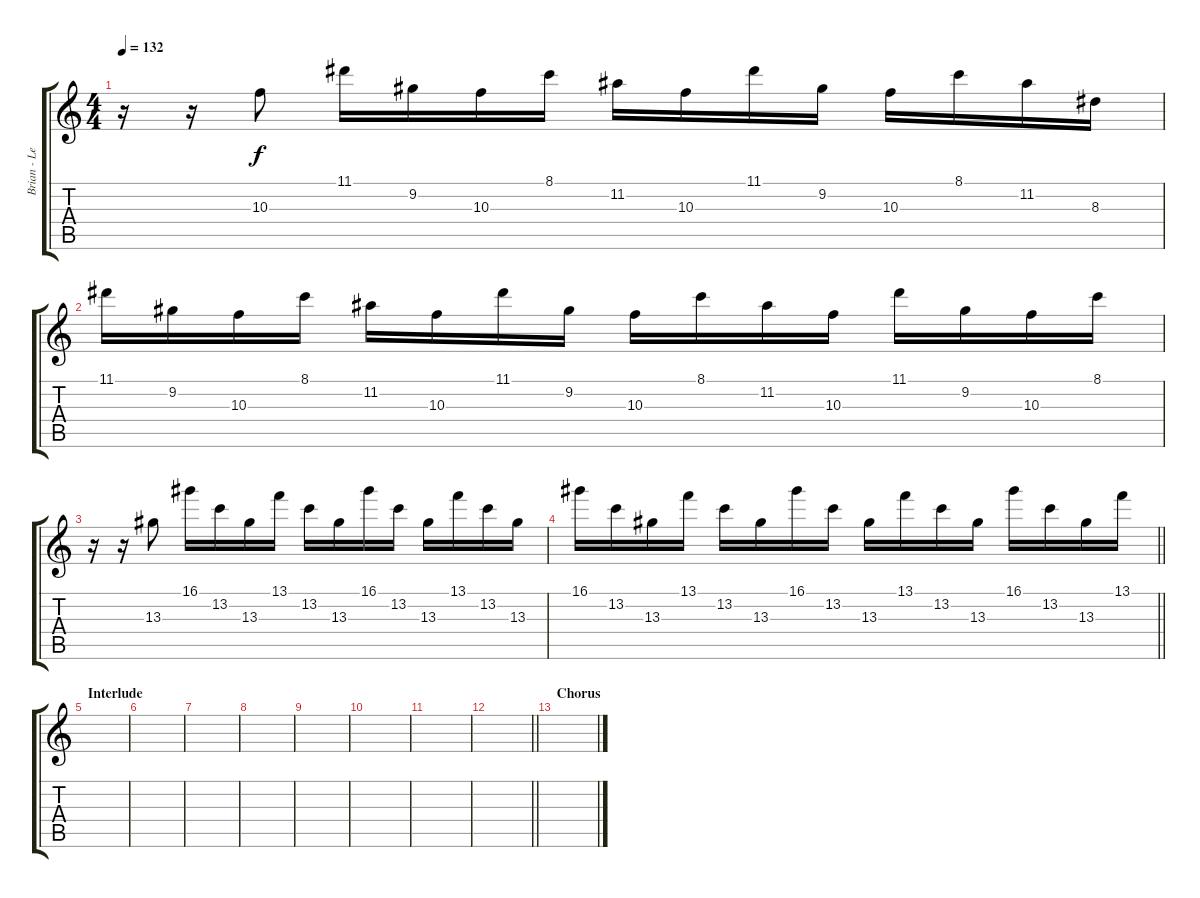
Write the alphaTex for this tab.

\track ("Brian - Lead Guitar" "Brian - Le") {instrument electricguitarjazz}
\staff {score tabs}
\tuning (E4 B3 G3 D3 A2 E2) {hide}
\ts (4 4)
\tempo 132
\clef g2
\ks c
r.16{dy f} r.16 10.3.8 11.1.16 9.2.16 10.3.16 8.1.16 11.2.16 10.3.16 11.1.16 9.2.16 10.3.16 8.1.16 11.2.16 8.3.16 |
11.1.16 9.2.16 10.3.16 8.1.16 11.2.16 10.3.16 11.1.16 9.2.16 10.3.16 8.1.16 11.2.16 10.3.16 11.1.16 9.2.16 10.3.16 8.1.16 |
r.16 r.16 13.3.8 16.1.16 13.2.16 13.3.16 13.1.16 13.2.16 13.3.16 16.1.16 13.2.16 13.3.16 13.1.16 13.2.16 13.3.16 |
\barLineRight lightlight
16.1.16 13.2.16 13.3.16 13.1.16 13.2.16 13.3.16 16.1.16 13.2.16 13.3.16 13.1.16 13.2.16 13.3.16 16.1.16 13.2.16 13.3.16 13.1.16 |
\section ("" "Interlude")
|
|
|
|
|
|
|
\barLineRight lightlight
|
\section ("" "Chorus")
